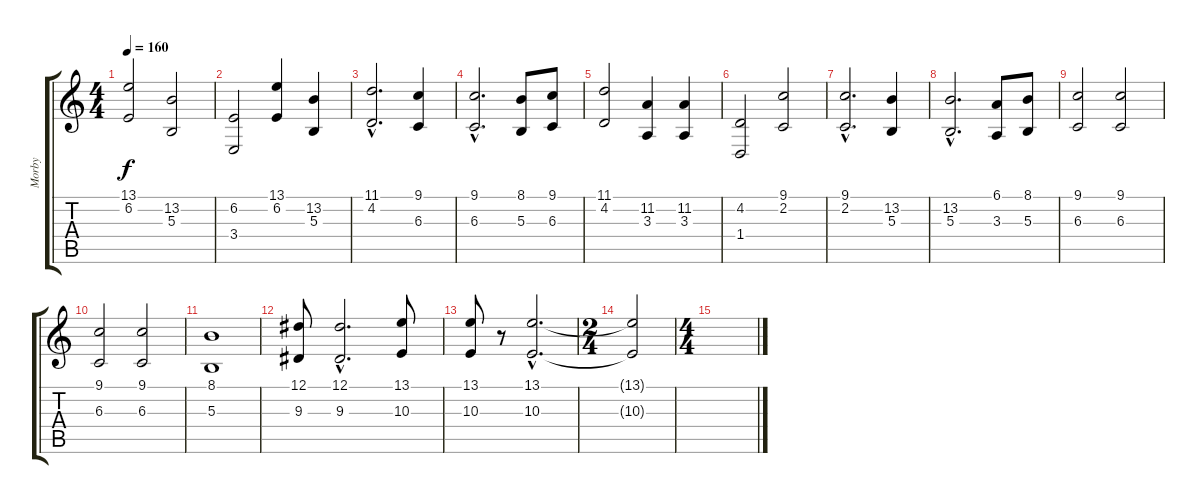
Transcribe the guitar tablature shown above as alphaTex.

\track ("Morby" "Morby") {instrument violin}
\staff {score tabs}
\tuning (Eb4 Bb3 Gb3 Db3 Ab2 Eb2) {hide}
\ts (4 4)
\tempo 160
\clef g2
\ks c
(13.1 6.2).2{dy f} (13.2 5.3).2 |
(6.2 3.4).2 (13.1 6.2).4 (13.2 5.3).4 |
(11.1{hac} 4.2{hac}).2{d} (9.1 6.3).4 |
(9.1{hac} 6.3{hac}).2{d} (8.1 5.3).8 (9.1 6.3).8 |
(11.1 4.2).2 (11.2 3.3).4 (11.2 3.3).4 |
(4.2 1.4).2 (9.1 2.2).2 |
(9.1{hac} 2.2{hac}).2{d} (13.2 5.3).4 |
(13.2{hac} 5.3{hac}).2{d} (6.1 3.3).8 (8.1 5.3).8 |
(9.1 6.3).2 (9.1 6.3).2 |
(9.1 6.3).2 (9.1 6.3).2 |
(8.1 5.3).1 |
(12.1 9.3).8 (12.1{hac} 9.3{hac}).2{d} (13.1 10.3).8 |
(13.1 10.3).8 r.8 (13.1{hac} 10.3{hac}).2{d} |
\ts (2 4)
(13.1{t} 10.3{t}).2 |
\ts (4 4)
